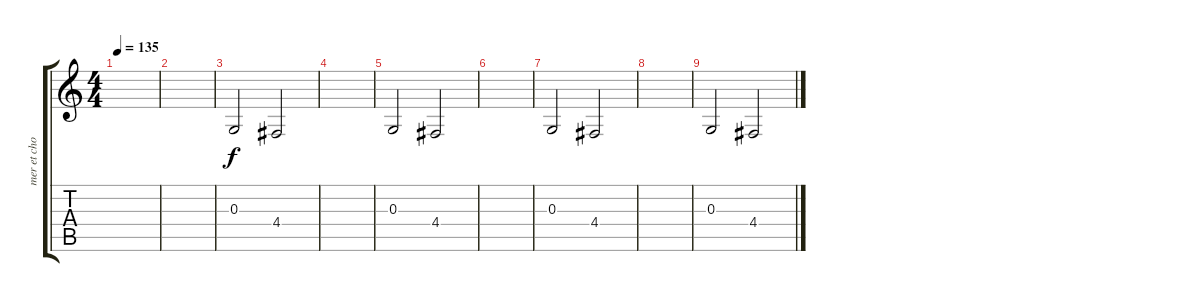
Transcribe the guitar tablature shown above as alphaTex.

\track ("mer et choriste" "mer et cho") {instrument seashore}
\staff {score tabs}
\tuning (E4 B3 G3 D3 A2 E2) {hide}
\ts (4 4)
\tempo 135
\clef g2
\ks c
|
|
0.3.2{instrument fx7echoes} 4.4.2{instrument fx7echoes} |
|
0.3.2{instrument fx7echoes} 4.4.2{instrument fx7echoes} |
|
0.3.2{instrument fx7echoes} 4.4.2{instrument fx7echoes} |
|
0.3.2{instrument fx7echoes} 4.4.2{instrument fx7echoes}
